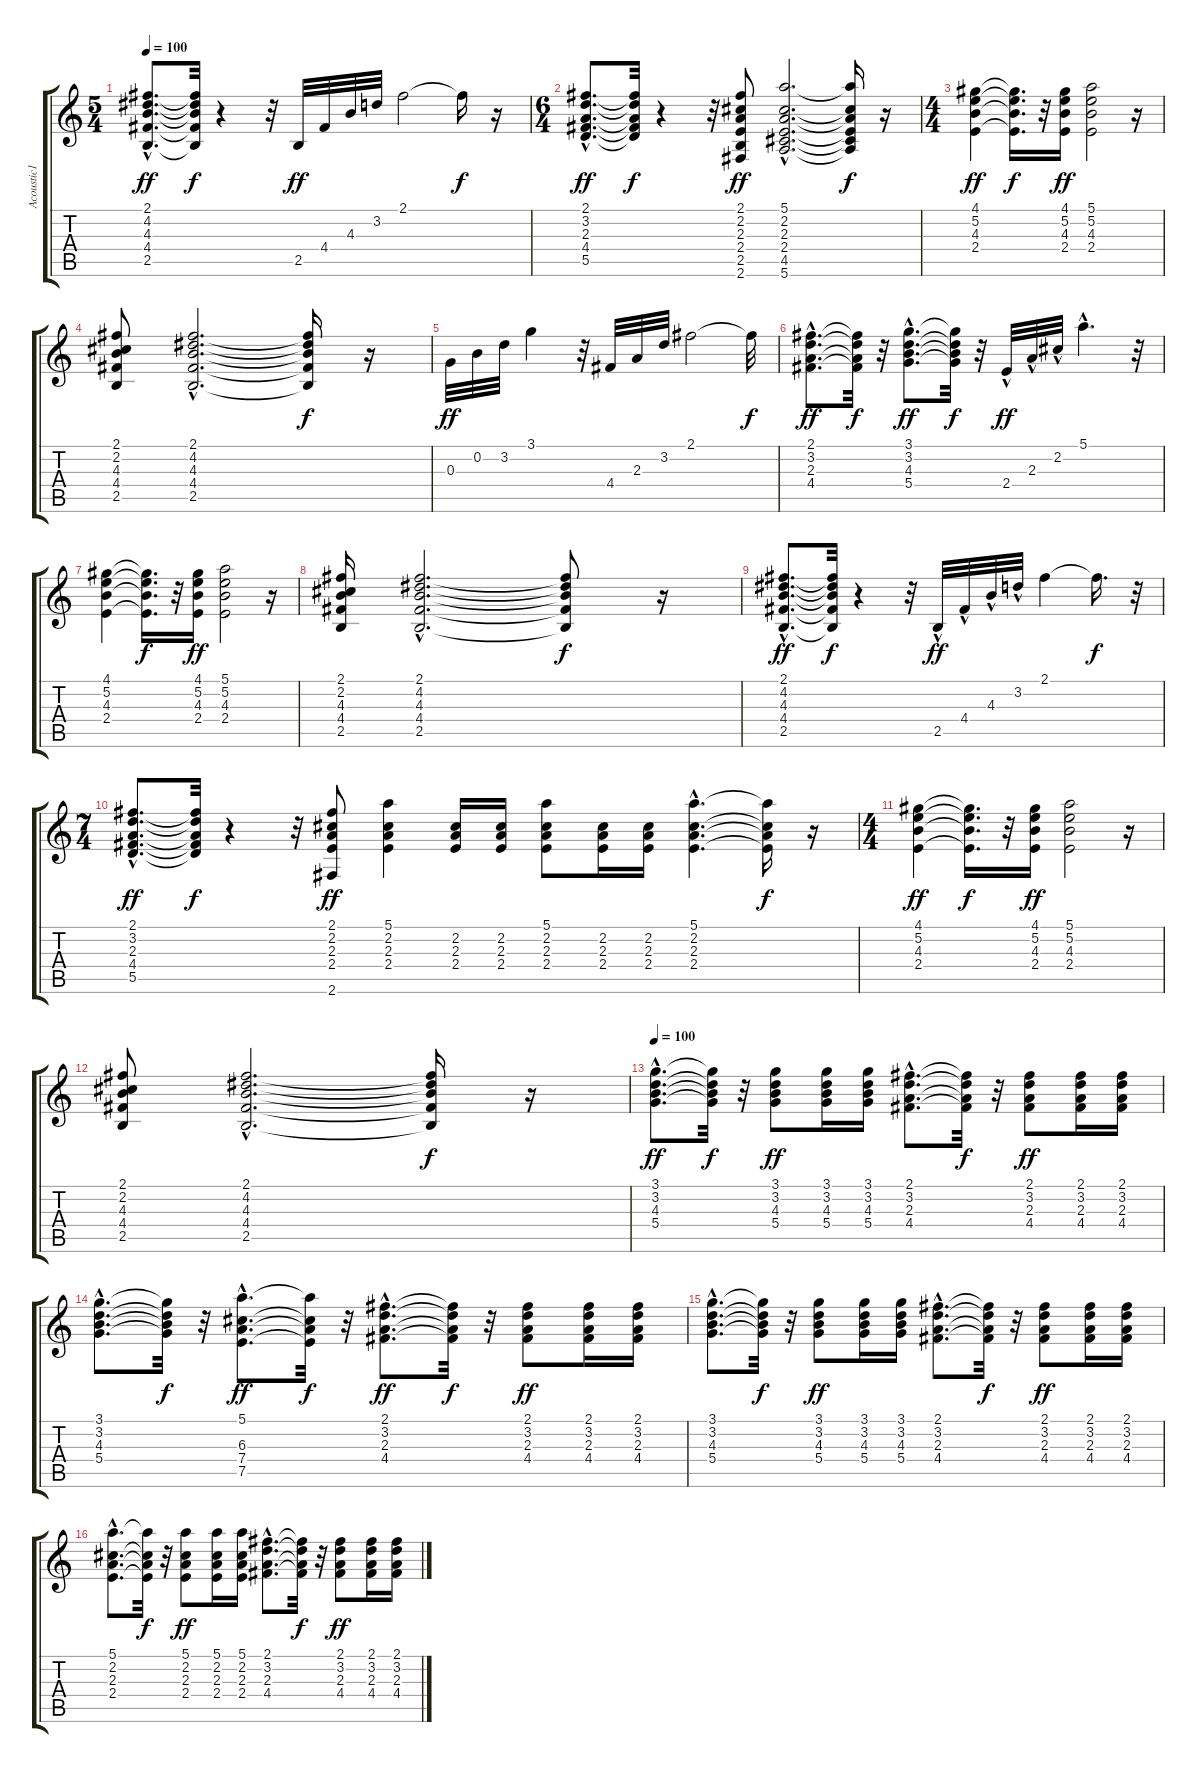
\track ("Acoustic1" "Acoustic1") {instrument acousticguitarsteel}
\staff {score tabs}
\tuning (E4 B3 G3 D3 A2 E2) {hide}
\ts (5 4)
\tempo 100
\clef g2
\ks c
(2.1{hac} 4.2{hac} 4.3{hac} 4.4{hac} 2.5{hac}).8{d dy ff instrument acousticguitarsteel} (2.1{t} 4.2{t} 4.3{t} 4.4{t} 2.5{t}).32{dy f} r.4 r.32 2.5.32{dy ff} 4.4.32 4.3.32 3.2.32 2.1.2 2.1{t}.16{dy f} r.16 |
\ts (6 4)
(2.1{hac} 3.2{hac} 2.3{hac} 4.4{hac} 5.5{hac}).8{d dy ff} (2.1{t} 3.2{t} 2.3{t} 4.4{t} 5.5{t}).32{dy f} r.4 r.32 (2.1 2.2 2.3 2.4 2.5 2.6).8{dy ff} (5.1{hac} 2.2{hac} 2.3{hac} 2.4{hac} 4.5{hac} 5.6{hac}).2{d} (5.1{t} 2.2{t} 2.3{t} 2.4{t} 4.5{t} 5.6{t}).16{dy f} r.16 |
\ts (4 4)
(4.1 5.2 4.3 2.4).4{dy ff} (4.1{t} 5.2{t} 4.3{t} 2.4{t}).16{d dy f} r.32 (4.1 5.2 4.3 2.4).16{dy ff} (5.1 5.2 4.3 2.4).2 r.16 |
(2.1 2.2 4.3 4.4 2.5).8 (2.1{hac} 4.2{hac} 4.3{hac} 4.4{hac} 2.5{hac}).2{d} (2.1{t} 4.2{t} 4.3{t} 4.4{t} 2.5{t}).16{dy f} r.16 |
0.3.32{dy ff} 0.2.32 3.2.32 3.1.4 r.32 4.4.32 2.3.32 3.2.32 2.1.2 2.1{t}.32{dy f} |
(2.1{hac} 3.2{hac} 2.3{hac} 4.4{hac}).8{d dy ff} (2.1{t} 3.2{t} 2.3{t} 4.4{t}).32{dy f} r.32 (3.1{hac} 3.2{hac} 4.3{hac} 5.4{hac}).8{d dy ff} (3.1{t} 3.2{t} 4.3{t} 5.4{t}).32{dy f} r.32 2.4{hac}.32{dy ff} 2.3{hac}.32 2.2{hac}.32 5.1{hac}.4{d} r.32 |
(4.1 5.2 4.3 2.4).4 (4.1{t} 5.2{t} 4.3{t} 2.4{t}).16{d dy f} r.32 (4.1 5.2 4.3 2.4).16{dy ff} (5.1 5.2 4.3 2.4).2 r.16 |
(2.1 2.2 4.3 4.4 2.5).16 (2.1{hac} 4.2{hac} 4.3{hac} 4.4{hac} 2.5{hac}).2{d} (2.1{t} 4.2{t} 4.3{t} 4.4{t} 2.5{t}).8{dy f} r.16 |
(2.1{hac} 4.2{hac} 4.3{hac} 4.4{hac} 2.5{hac}).8{d dy ff} (2.1{t} 4.2{t} 4.3{t} 4.4{t} 2.5{t}).32{dy f} r.4 r.32 2.5{hac}.32{dy ff} 4.4{hac}.32 4.3{hac}.32 3.2{hac}.32 2.1.4 2.1{t}.16{d dy f} r.32 |
\ts (7 4)
(2.1{hac} 3.2{hac} 2.3{hac} 4.4{hac} 5.5{hac}).8{d dy ff} (2.1{t} 3.2{t} 2.3{t} 4.4{t} 5.5{t}).32{dy f} r.4 r.32 (2.1 2.2 2.3 2.4 2.6).8{dy ff} (5.1 2.2 2.3 2.4).4 (2.2 2.3 2.4).16 (2.2 2.3 2.4).16 (5.1 2.2 2.3 2.4).8 (2.2 2.3 2.4).16 (2.2 2.3 2.4).16 (5.1{hac} 2.2{hac} 2.3{hac} 2.4{hac}).4{d} (5.1{t} 2.2{t} 2.3{t} 2.4{t}).16{dy f} r.16 |
\ts (4 4)
(4.1 5.2 4.3 2.4).4{dy ff} (4.1{t} 5.2{t} 4.3{t} 2.4{t}).16{d dy f} r.32 (4.1 5.2 4.3 2.4).16{dy ff} (5.1 5.2 4.3 2.4).2 r.16 |
(2.1 2.2 4.3 4.4 2.5).8 (2.1{hac} 4.2{hac} 4.3{hac} 4.4{hac} 2.5{hac}).2{d} (2.1{t} 4.2{t} 4.3{t} 4.4{t} 2.5{t}).16{dy f} r.16 |
\tempo 100
(3.1{hac} 3.2{hac} 4.3{hac} 5.4{hac}).8{d dy ff} (3.1{t} 3.2{t} 4.3{t} 5.4{t}).32{dy f} r.32 (3.1 3.2 4.3 5.4).8{dy ff} (3.1 3.2 4.3 5.4).16 (3.1 3.2 4.3 5.4).16 (2.1{hac} 3.2{hac} 2.3{hac} 4.4{hac}).8{d} (2.1{t} 3.2{t} 2.3{t} 4.4{t}).32{dy f} r.32 (2.1 3.2 2.3 4.4).8{dy ff} (2.1 3.2 2.3 4.4).16 (2.1 3.2 2.3 4.4).16 |
(3.1{hac} 3.2{hac} 4.3{hac} 5.4{hac}).8{d} (3.1{t} 3.2{t} 4.3{t} 5.4{t}).32{dy f} r.32 (5.1{hac} 6.3{hac} 7.4{hac} 7.5{hac}).8{d dy ff} (5.1{t} 6.3{t} 7.4{t} 7.5{t}).32{dy f} r.32 (2.1{hac} 3.2{hac} 2.3{hac} 4.4{hac}).8{d dy ff} (2.1{t} 3.2{t} 2.3{t} 4.4{t}).32{dy f} r.32 (2.1 3.2 2.3 4.4).8{dy ff} (2.1 3.2 2.3 4.4).16 (2.1 3.2 2.3 4.4).16 |
(3.1{hac} 3.2{hac} 4.3{hac} 5.4{hac}).8{d} (3.1{t} 3.2{t} 4.3{t} 5.4{t}).32{dy f} r.32 (3.1 3.2 4.3 5.4).8{dy ff} (3.1 3.2 4.3 5.4).16 (3.1 3.2 4.3 5.4).16 (2.1{hac} 3.2{hac} 2.3{hac} 4.4{hac}).8{d} (2.1{t} 3.2{t} 2.3{t} 4.4{t}).32{dy f} r.32 (2.1 3.2 2.3 4.4).8{dy ff} (2.1 3.2 2.3 4.4).16 (2.1 3.2 2.3 4.4).16 |
(5.1{hac} 2.2{hac} 2.3{hac} 2.4{hac}).8{d} (5.1{t} 2.2{t} 2.3{t} 2.4{t}).32{dy f} r.32 (5.1 2.2 2.3 2.4).8{dy ff} (5.1 2.2 2.3 2.4).16 (5.1 2.2 2.3 2.4).16 (2.1{hac} 3.2{hac} 2.3{hac} 4.4{hac}).8{d} (2.1{t} 3.2{t} 2.3{t} 4.4{t}).32{dy f} r.32 (2.1 3.2 2.3 4.4).8{dy ff} (2.1 3.2 2.3 4.4).16 (2.1 3.2 2.3 4.4).16
